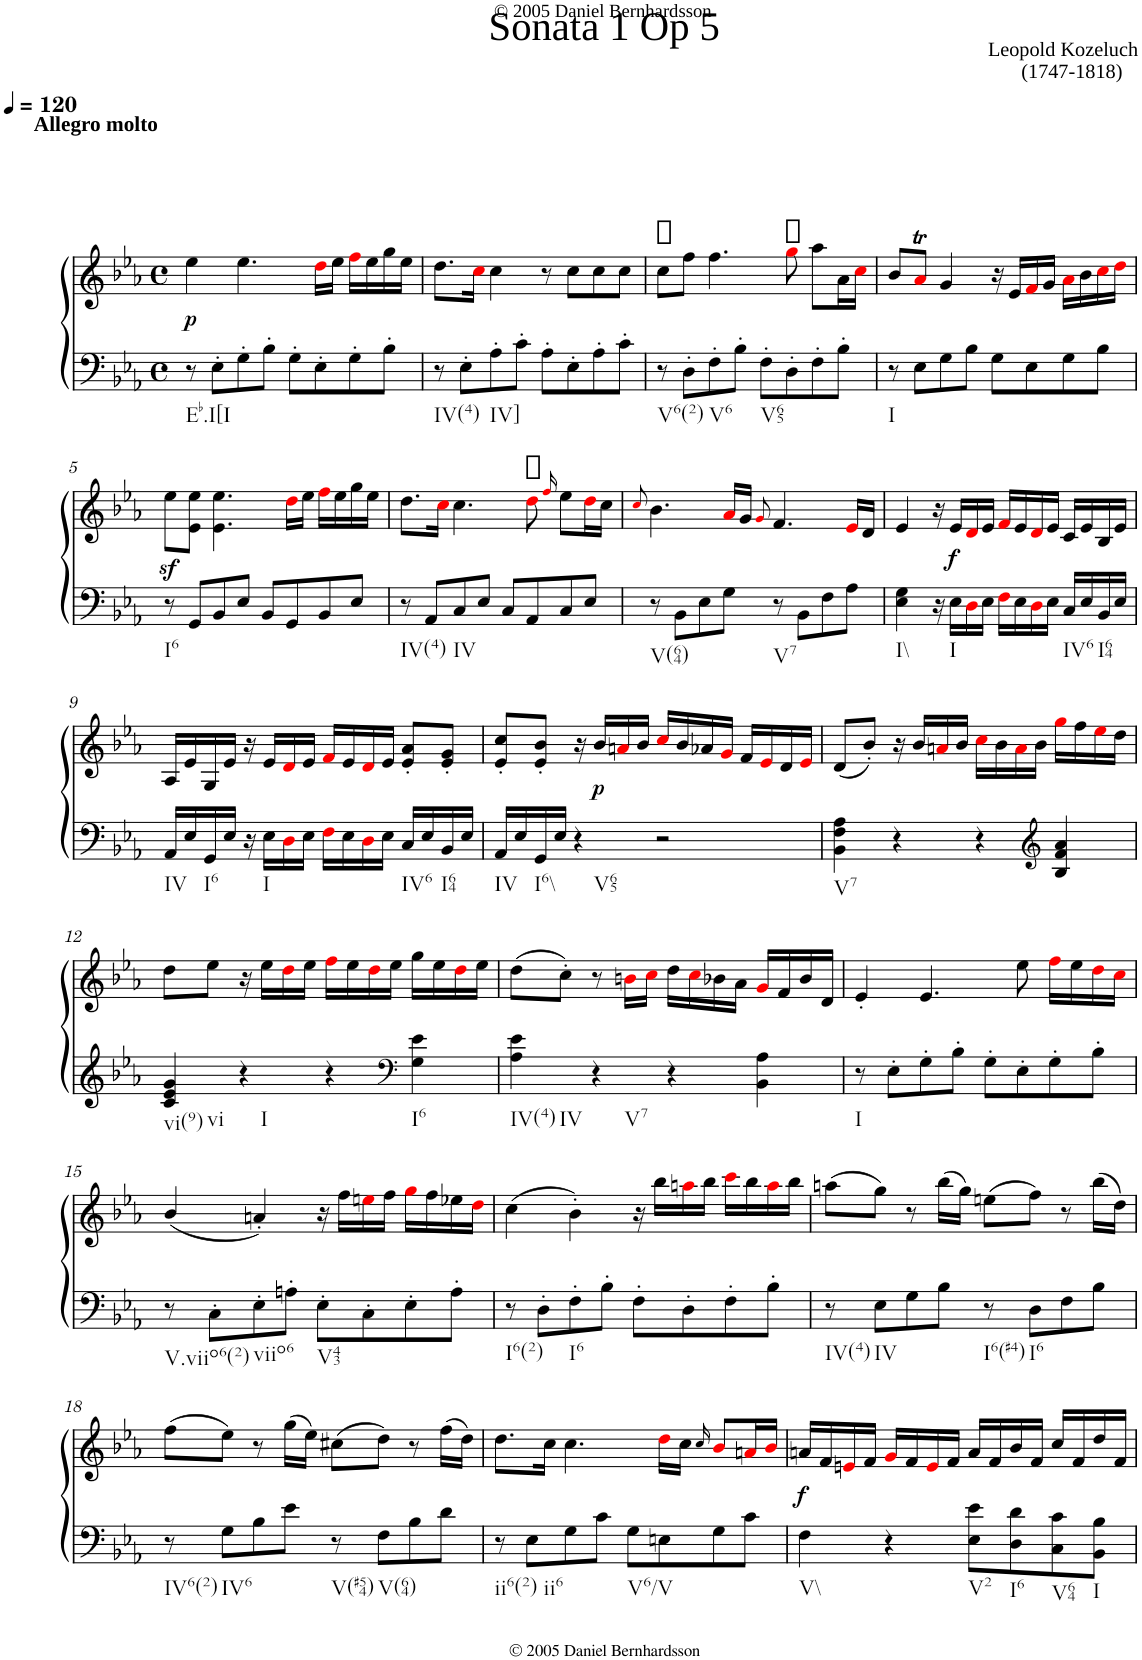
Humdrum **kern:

**kern	**kern	**dynam
*part1	*part1	*part1
*staff2	*staff1	*staff1/2
*I"Piano	*	*
*I'Pno.	*	*
*clefF4	*clefG2	*
*k[b-e-a-]	*k[b-e-a-]	*
*E-:	*E-:	*
*M4/4	*M4/4	*
*met(c)	*met(c)	*
*MM120	*MM120	*
=1	=1	=1
!	!LO:TX:a:B:t=Allegro molto	!
!LO:TX:b:t=Eb.I[I	!	!
!	!	!LO:DY:b
8r	4ee-\	p
8E-'\L	.	.
8G'\	4.ee-\	.
8B-'\J	.	.
8G'\L	.	.
8E-'\	16ddi\LL	.
.	16ee-\JJ	.
8G'\	16ffi\LL	.
.	16ee-\	.
8B-'\J	16gg\	.
.	16ee-\JJ	.
=2	=2	=2
!LO:TX:b:t=IV(4)	!	!
8r	8.dd\L	.
8E-'\L	.	.
.	16cci\Jk	.
!LO:TX:b:t=IV]	!	!
8A-'\	4cc\	.
8c'\J	.	.
8A-'\L	8r	.
8E-'\	8cc\L	.
8A-'\	8cc\	.
8c'\J	8cc\J	.
=3	=3	=3
!LO:TX:b:t=V6(2)	!	!
8r	8cc\L	.
8D'\L	8ff\J	.
!LO:TX:b:t=V6	!	!
8F'\	4.ff\	.
8B-'\J	.	.
!LO:TX:b:t=V65	!	!
8F'\L	.	.
8D'\	8ggi\	.
8F'\	8aa-\L	.
8B-'\J	16a-\L	.
.	16cci\JJ	.
=4	=4	=4
!LO:TX:b:t=I	!	!
8r	8b-/L	.
8E-\L	8a-Ti/J	.
8G\	4g/	.
8B-\J	.	.
8G\L	16r	.
.	16e-/LL	.
8E-\	16fi/	.
.	16g/JJ	.
8G\	16a-i\LL	.
.	16b-\	.
8B-\J	16cci\	.
.	16ddi\JJ	.
!!LO:LB:g=z
=5	=5	=5
!LO:TX:b:t=I6	!	!
8r	8ee-z<\L	.
8GG/L	8e-\ 8ee-\J	.
8BB-/	4.e-\ 4.ee-\	.
8E-/J	.	.
8BB-/L	.	.
8GG/	16ddi\LL	.
.	16ee-\JJ	.
8BB-/	16ffi\LL	.
.	16ee-\	.
8E-/J	16gg\	.
.	16ee-\JJ	.
=6	=6	=6
!LO:TX:b:t=IV(4)	!	!
8r	8.dd\L	.
8AA-/L	.	.
.	16cci\Jk	.
!LO:TX:b:t=IV	!	!
8C/	4.cc\	.
8E-/J	.	.
8C/L	.	.
8AA-/	8ddi\	.
.	16qffi/	.
8C/	8ee-\L	.
8E-/J	16ddi\L	.
.	16cc\JJ	.
=7	=7	=7
.	8qcci/	.
!LO:TX:b:t=V(64)	!	!
8r	4.b-\	.
8BB-\L	.	.
8E-\	.	.
8G\J	16a-i/LL	.
.	16g/JJ	.
.	8qgi/	.
!LO:TX:b:t=V7	!	!
8r	4.f/	.
8BB-\L	.	.
8F\	.	.
8A-\J	16e-i/LL	.
.	16d/JJ	.
=8	=8	=8
!LO:TX:b:t=I\\	!	!
4E-\ 4G\	4e-/	.
16r	16r	.
!LO:TX:b:t=I	!	!
!	!	!LO:DY:b
16E-\LL	16e-/LL	f
16Di\	16di/	.
16E-\JJ	16e-/JJ	.
16Fi\LL	16fi/LL	.
16E-\	16e-/	.
16Di\	16di/	.
16E-\JJ	16e-/JJ	.
!LO:TX:b:t=IV6	!	!
16C/LL	16c/LL	.
16E-/	16e-/	.
!LO:TX:b:t=I64	!	!
16BB-/	16B-/	.
16E-/JJ	16e-/JJ	.
!!LO:LB:g=z
=9	=9	=9
!LO:TX:b:t=IV	!	!
16AA-/LL	16A-/LL	.
16E-/	16e-/	.
!LO:TX:b:t=I6	!	!
16GG/	16G/	.
16E-/JJ	16e-/JJ	.
16r	16r	.
!LO:TX:b:t=I	!	!
16E-\LL	16e-/LL	.
16Di\	16di/	.
16E-\JJ	16e-/JJ	.
16Fi\LL	16fi/LL	.
16E-\	16e-/	.
16Di\	16di/	.
16E-\JJ	16e-/JJ	.
!LO:TX:b:t=IV6	!	!
16C/LL	8e-/' 8a-/'L	.
16E-/	.	.
!LO:TX:b:t=I64	!	!
16BB-/	8e-/' 8g/'J	.
16E-/JJ	.	.
=10	=10	=10
!LO:TX:b:t=IV	!	!
16AA-/LL	8e-/' 8cc/'L	.
16E-/	.	.
!LO:TX:b:t=I6\\	!	!
16GG/	8e-/' 8b-/'J	.
16E-/JJ	.	.
!LO:TX:b:t=V65	!	!
4r	16r	.
!	!	!LO:DY:b
.	16b-/LL	p
.	16ani/	.
.	16b-/JJ	.
2r	16cci/LL	.
.	16b-/	.
.	16a-X/	.
.	16gi/JJ	.
.	16f/LL	.
.	16e-i/	.
.	16d/	.
.	16e-i/JJ	.
=11	=11	=11
!LO:TX:b:t=V7	!	!
4BB-\ 4F\ 4A-\	(8d/L	.
.	8b-'/J)	.
4r	16r	.
.	16b-/LL	.
.	16ani/	.
.	16b-/JJ	.
4r	16cci\LL	.
.	16b-\	.
.	16ai\	.
.	16b-\JJ	.
*clefG2	*	*
4B-/ 4f/ 4a-/	16ggi\LL	.
.	16ff\	.
.	16ee-i\	.
.	16dd\JJ	.
!!LO:LB:g=z
=12	=12	=12
!LO:TX:b:t=vi(9)	!	!
!LO:TX:b:t=vi	!	!
4c/ 4e-/ 4g/	8dd\L	.
.	8ee-\J	.
!LO:TX:b:t=I	!	!
4r	16r	.
.	16ee-\LL	.
.	16ddi\	.
.	16ee-\JJ	.
4r	16ffi\LL	.
.	16ee-\	.
.	16ddi\	.
.	16ee-\JJ	.
*clefF4	*	*
!LO:TX:b:t=I6	!	!
4G\ 4e-\	16gg\LL	.
.	16ee-\	.
.	16ddi\	.
.	16ee-\JJ	.
=13	=13	=13
!LO:TX:b:t=IV(4)	!	!
!LO:TX:b:t=IV	!	!
4A-\ 4e-\	(8dd\L	.
.	8cc'\J)	.
!LO:TX:b:t=V7	!	!
4r	8r	.
.	16bni\LL	.
.	16cci\JJ	.
4r	16dd\LL	.
.	16cci\	.
.	16b-X\	.
.	16a-\JJ	.
4BB-\ 4A-\	16gi/LL	.
.	16f/	.
.	16b-/	.
.	16d/JJ	.
=14	=14	=14
!LO:TX:b:t=I	!	!
8r	4e-'/	.
8E-'\L	.	.
8G'\	4.e-/	.
8B-'\J	.	.
8G'\L	.	.
8E-'\	8ee-\	.
8G'\	16ffi\LL	.
.	16ee-\	.
8B-'\J	16ddi\	.
.	16cci\JJ	.
!!LO:LB:g=z
=15	=15	=15
!LO:TX:b:t=V.viio6(2)	!	!
8r	(4b-/	.
8C'\L	.	.
!LO:TX:b:t=viio6	!	!
8E-'\	4an'/)	.
8An'\J	.	.
!LO:TX:b:t=V43	!	!
8E-'\L	16r	.
.	16ff\LL	.
8C'\	16eeni\	.
.	16ff\JJ	.
8E-'\	16ggi\LL	.
.	16ff\	.
8A'\J	16ee-X\	.
.	16ddi\JJ	.
=16	=16	=16
!LO:TX:b:t=I6(2)	!	!
8r	(4cc\	.
8D'\L	.	.
!LO:TX:b:t=I6	!	!
8F'\	4b-'\)	.
8B-'\J	.	.
8F'\L	16r	.
.	16bb-\LL	.
8D'\	16aani\	.
.	16bb-\JJ	.
8F'\	16ccci\LL	.
.	16bb-\	.
8B-'\J	16aai\	.
.	16bb-\JJ	.
=17	=17	=17
!LO:TX:b:t=IV(4)	!	!
8r	(8aan\L	.
!LO:TX:b:t=IV	!	!
8E-\L	8gg\J)	.
8G\	8r	.
8B-\J	(16bb-\LL	.
.	16gg\JJ)	.
!LO:TX:b:t=I6(#4)	!	!
8r	(8een\L	.
!LO:TX:b:t=I6	!	!
8D\L	8ff\J)	.
8F\	8r	.
8B-\J	(16bb-\LL	.
.	16dd\JJ)	.
!!LO:LB:g=z
=18	=18	=18
!LO:TX:b:t=IV6(2)	!	!
8r	(8ff\L	.
!LO:TX:b:t=IV6	!	!
8G\L	8ee-\J)	.
8B-\	8r	.
8e-\J	(16gg\LL	.
.	16ee-\JJ)	.
!LO:TX:b:t=V(#54)	!	!
8r	(8cc#X\L	.
!LO:TX:b:t=V(64)	!	!
8F\L	8dd\J)	.
8B-\	8r	.
8d\J	(16ff\LL	.
.	16dd\JJ)	.
=19	=19	=19
!LO:TX:b:t=ii6(2)	!	!
8r	8.dd\L	.
!LO:TX:b:t=ii6	!	!
8E-\L	.	.
.	16cc\Jk	.
8G\	4.cc\	.
8c\J	.	.
!LO:TX:b:t=V6/V	!	!
8G\L	.	.
8En\	16ddi\LL	.
.	16cc\JJ	.
.	16qcc/	.
8G\	8b-i/L	.
8c\J	16ani/L	.
.	16b-i/JJ	.
=20	=20	=20
!LO:TX:b:t=V\\	!	!
!	!	!LO:DY:b
4F\	16an/LL	f
.	16f/	.
.	16eni/	.
.	16f/JJ	.
4r	16gi/LL	.
.	16f/	.
.	16ei/	.
.	16f/JJ	.
!LO:TX:b:t=V2	!	!
8E-\ 8e-\L	16a/LL	.
.	16f/	.
!LO:TX:b:t=I6	!	!
8D\ 8d\	16b-/	.
.	16f/JJ	.
!LO:TX:b:t=V64	!	!
8C\ 8c\	16cc/LL	.
.	16f/	.
!LO:TX:b:t=I	!	!
8BB-\ 8B-\J	16dd/	.
.	16f/JJ	.
=	=	=
*-	*-	*-
